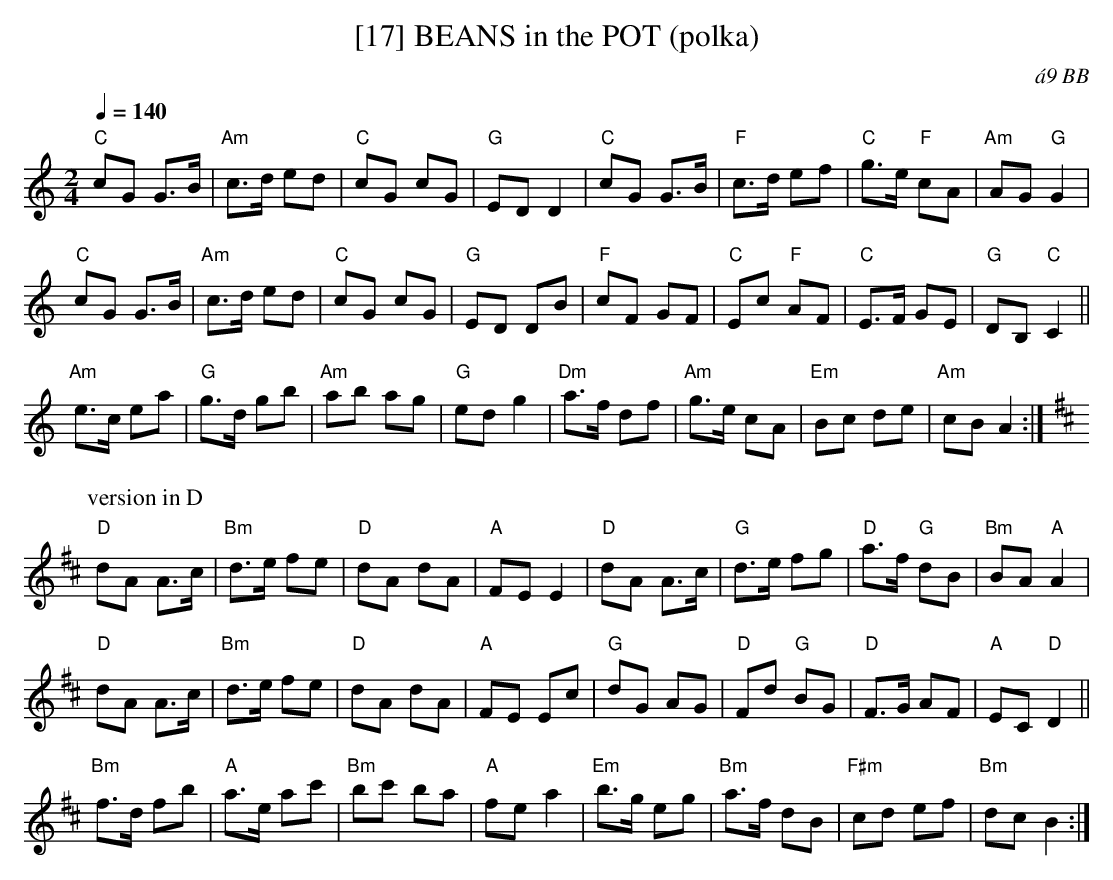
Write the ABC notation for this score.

X:1
T:[17] BEANS in the POT (polka)
C:\'a9 BB
M:2/4
Q:1/4=140
L:1/8
K:C
"C"cG G>B|"Am"c>d ed|"C"cG cG|"G"ED D2|"C"cG G>B|"F"c>d ef|\
"C"g>e "F"cA|"Am"AG "G"G2|
"C"cG G>B|"Am"c>d ed|"C"cG cG|"G"ED DB|"F"cF GF|"C"Ec "F"AF|\
"C"E>F GE|"G"DB, "C"C2||
"Am"e>c ea|"G"g>d gb|"Am"ab ag|"G"ed g2|"Dm"a>f df|"Am"g>e cA|\
"Em"Bc de|"Am"cB A2 :|
P:version in D
K:D
"D"dA A>c|"Bm"d>e fe|"D"dA dA|"A"FE E2|"D"dA A>c|"G"d>e fg|\
"D"a>f "G"dB|"Bm"BA "A"A2|
"D"dA A>c|"Bm"d>e fe|"D"dA dA|"A"FE Ec|"G"dG AG|"D"Fd "G"BG|\
"D"F>G AF|"A"EC "D"D2||
"Bm"f>d fb|"A"a>e ac'|"Bm"bc' ba|"A"fe a2|"Em"b>g eg|"Bm"a>f dB|\
"F#m"cd ef|"Bm"dc B2 :|
